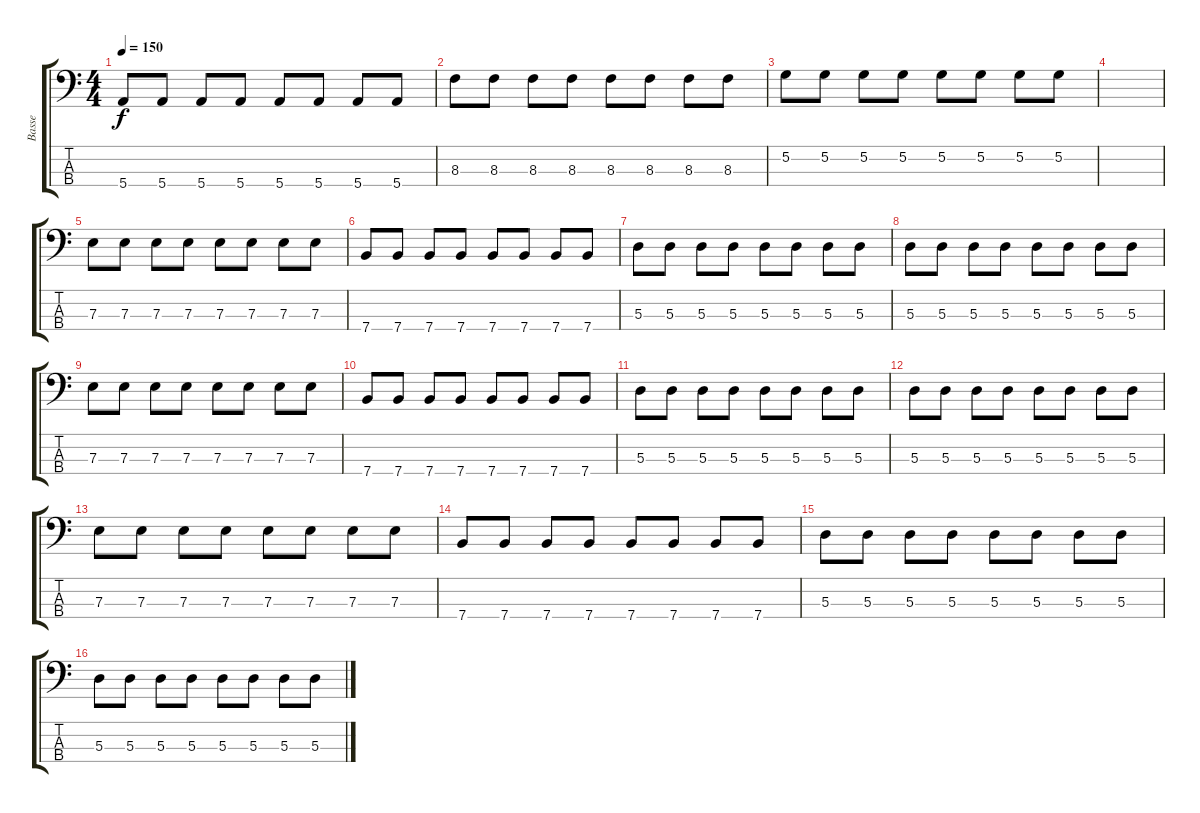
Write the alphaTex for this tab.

\track ("Basse" "Basse") {instrument electricbasspick}
\staff {score tabs}
\tuning (G2 D2 A1 E1) {hide}
\ts (4 4)
\tempo 150
\clef f4
\ks c
5.4.8{dy f} 5.4.8 5.4.8 5.4.8 5.4.8 5.4.8 5.4.8 5.4.8 |
8.3.8 8.3.8 8.3.8 8.3.8 8.3.8 8.3.8 8.3.8 8.3.8 |
5.2.8 5.2.8 5.2.8 5.2.8 5.2.8 5.2.8 5.2.8 5.2.8 |
|
7.3.8 7.3.8 7.3.8 7.3.8 7.3.8 7.3.8 7.3.8 7.3.8 |
7.4.8 7.4.8 7.4.8 7.4.8 7.4.8 7.4.8 7.4.8 7.4.8 |
5.3.8 5.3.8 5.3.8 5.3.8 5.3.8 5.3.8 5.3.8 5.3.8 |
5.3.8 5.3.8 5.3.8 5.3.8 5.3.8 5.3.8 5.3.8 5.3.8 |
7.3.8 7.3.8 7.3.8 7.3.8 7.3.8 7.3.8 7.3.8 7.3.8 |
7.4.8 7.4.8 7.4.8 7.4.8 7.4.8 7.4.8 7.4.8 7.4.8 |
5.3.8 5.3.8 5.3.8 5.3.8 5.3.8 5.3.8 5.3.8 5.3.8 |
5.3.8 5.3.8 5.3.8 5.3.8 5.3.8 5.3.8 5.3.8 5.3.8 |
7.3.8 7.3.8 7.3.8 7.3.8 7.3.8 7.3.8 7.3.8 7.3.8 |
7.4.8 7.4.8 7.4.8 7.4.8 7.4.8 7.4.8 7.4.8 7.4.8 |
5.3.8 5.3.8 5.3.8 5.3.8 5.3.8 5.3.8 5.3.8 5.3.8 |
5.3.8 5.3.8 5.3.8 5.3.8 5.3.8 5.3.8 5.3.8 5.3.8
